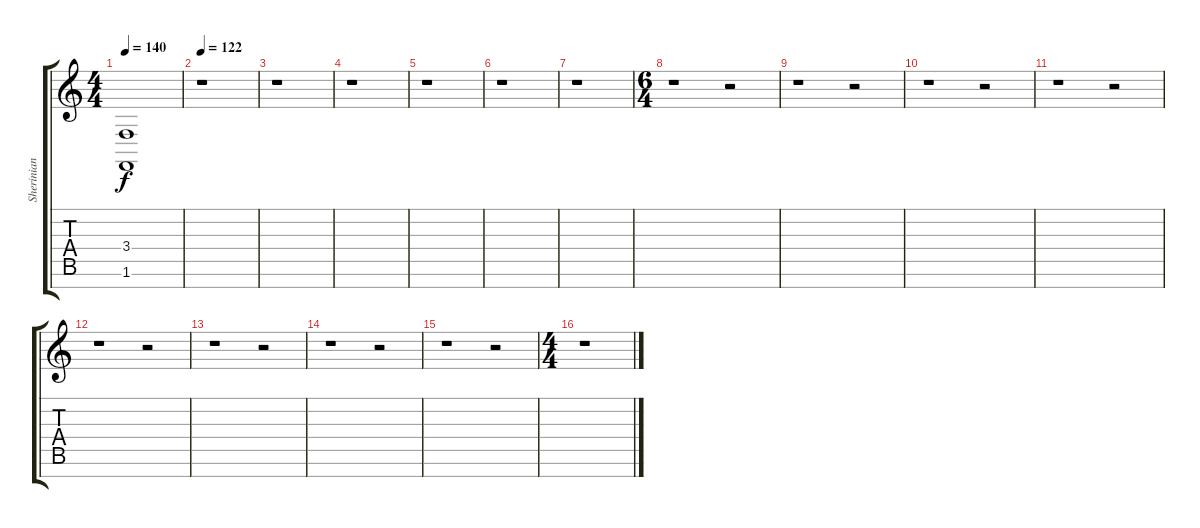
\track ("Sherinian Polysynth" "Sherinian ") {instrument pad3polysynth}
\staff {score tabs}
\tuning (E4 B3 G3 D3 A2 E2 B1) {hide}
\ts (4 4)
\tempo 140
\clef g2
\ks c
(3.4{t} 1.6{t}).1{dy f} |
\tempo 122
r.1 |
r.1 |
r.1 |
r.1 |
r.1 |
r.1 |
\ts (6 4)
r.1 r.2 |
r.1 r.2 |
r.1 r.2 |
r.1 r.2 |
r.1 r.2 |
r.1 r.2 |
r.1 r.2 |
r.1 r.2 |
\ts (4 4)
r.1
